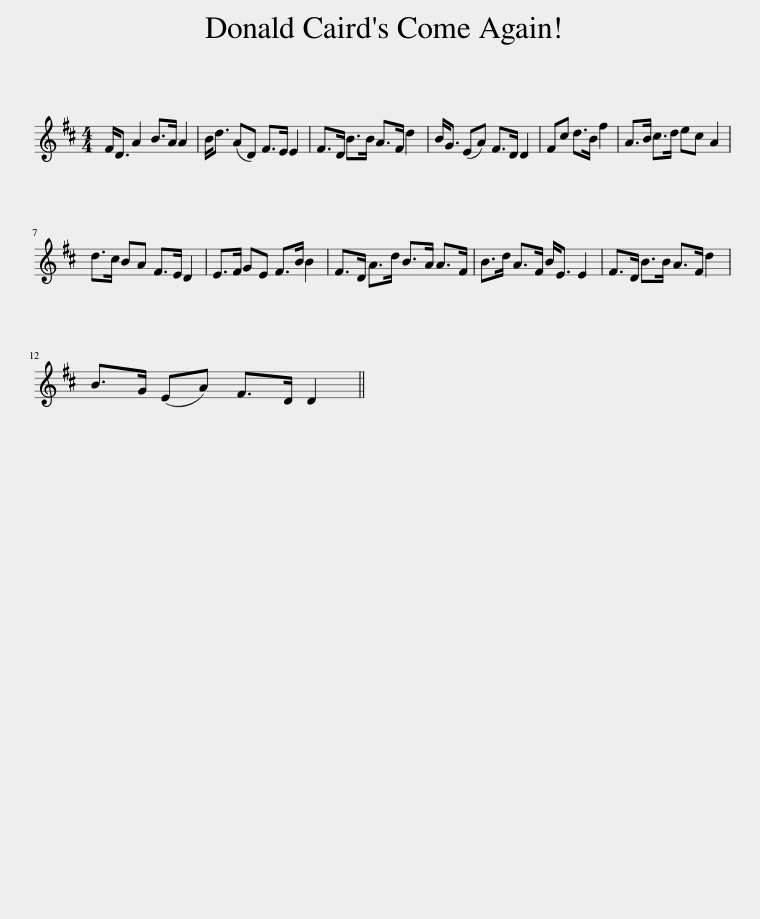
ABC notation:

X:1
L:1/8
M:4/4
I:linebreak $
K:D
V:1 treble
V:1
 F<D A2 B>A A2 | B<d (AD) F>E E2 | F>D B>B A>F d2 | B<G (EA) F>D D2 | Fc d>B f2 | %5
 A>B c>d ec A2 |$ d>c BA F>E D2 | E>F GE F>B B2 | F>D A>d B>A A>F | B>d A>F B<E E2 | %10
 F>D B>B A>F d2 |$ B>G (EA) F>D D2 || %12
